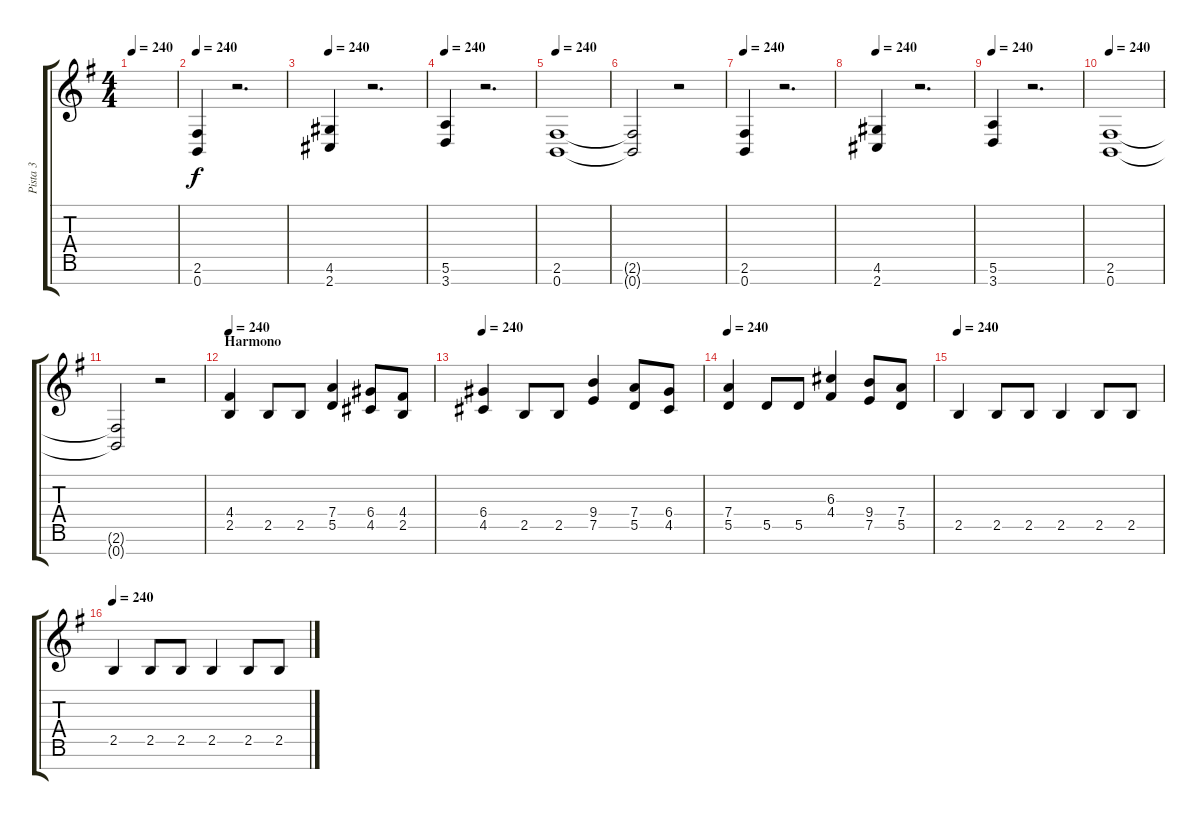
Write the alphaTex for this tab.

\track ("Pista 3" "Pista 3") {instrument overdrivenguitar}
\staff {score tabs}
\tuning (E4 B3 G3 D3 A2 E2 B1) {hide}
\ts (4 4)
\tempo 240
\clef g2
\ks g
|
\tempo 240
(2.6 0.7).4 r.2{d} |
\tempo 240
(4.6 2.7).4 r.2{d} |
\tempo 240
(5.6 3.7).4 r.2{d} |
\tempo 240
(2.6 0.7).1 |
(2.6{t} 0.7{t}).2 r.2 |
\tempo 240
(2.6 0.7).4 r.2{d} |
\tempo 240
(4.6 2.7).4 r.2{d} |
\tempo 240
(5.6 3.7).4 r.2{d} |
\tempo 240
(2.6 0.7).1 |
(2.6{t} 0.7{t}).2 r.2 |
\section ("" "Harmono")
\tempo 240
(4.4 2.5).4 2.5.8 2.5.8 (7.4 5.5).4 (6.4 4.5).8 (4.4 2.5).8 |
\tempo 240
(6.4 4.5).4 2.5.8 2.5.8 (9.4 7.5).4 (7.4 5.5).8 (6.4 4.5).8 |
\tempo 240
(7.4 5.5).4 5.5.8 5.5.8 (6.3 4.4).4 (9.4 7.5).8 (7.4 5.5).8 |
\tempo 240
2.5.4 2.5.8 2.5.8 2.5.4 2.5.8 2.5.8 |
\tempo 240
2.5.4 2.5.8 2.5.8 2.5.4 2.5.8 2.5.8
